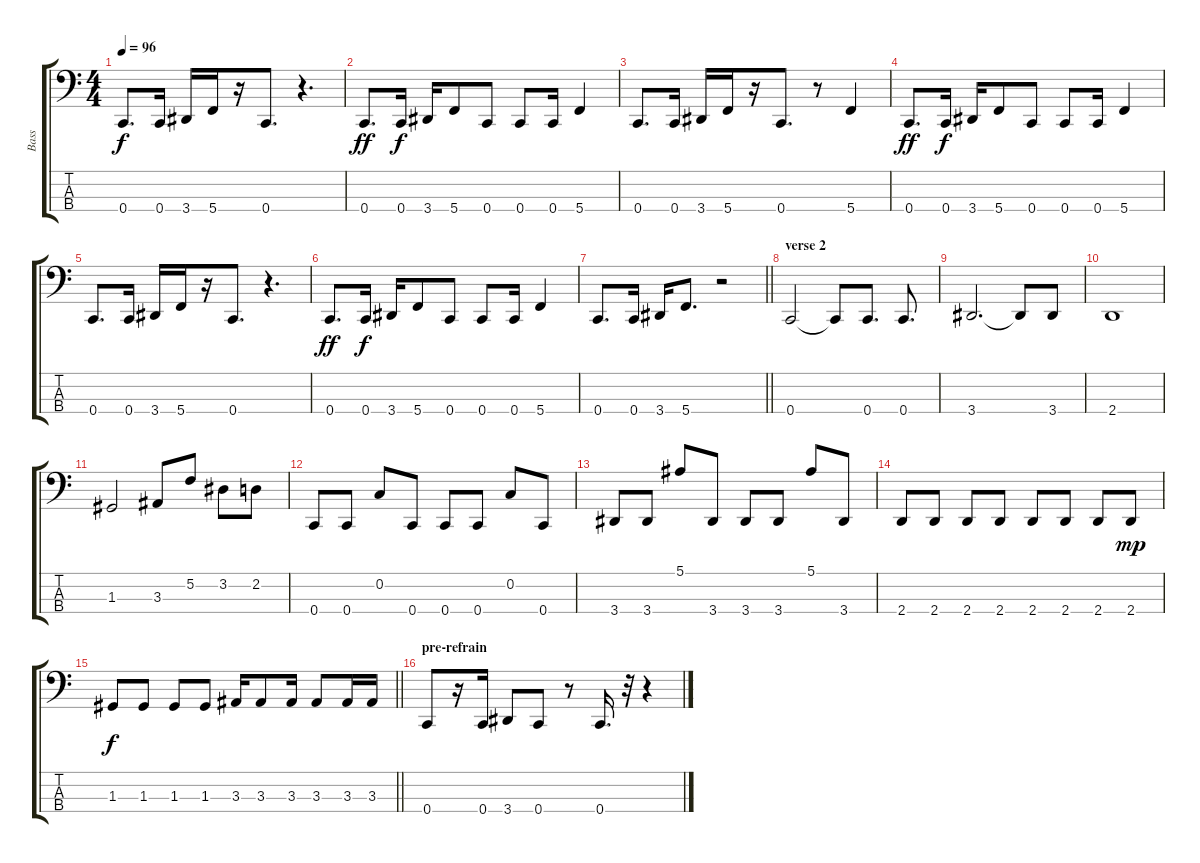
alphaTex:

\track ("Bass" "Bass") {instrument electricbassfinger}
\staff {score tabs}
\tuning (F2 C2 G1 C1) {hide}
\ts (4 4)
\tempo 96
\clef f4
\ks c
0.4.8{d dy f} 0.4.16 3.4.16 5.4.16 r.16 0.4.8{d} r.4{d} |
0.4.8{d dy ff} 0.4.16{dy f} 3.4.16 5.4.8 0.4.8 0.4.8 0.4.16 5.4.4 |
0.4.8{d} 0.4.16 3.4.16 5.4.16 r.16 0.4.8{d} r.8 5.4.4 |
0.4.8{d dy ff} 0.4.16{dy f} 3.4.16 5.4.8 0.4.8 0.4.8 0.4.16 5.4.4 |
0.4.8{d} 0.4.16 3.4.16 5.4.16 r.16 0.4.8{d} r.4{d} |
0.4.8{d dy ff} 0.4.16{dy f} 3.4.16 5.4.8 0.4.8 0.4.8 0.4.16 5.4.4 |
\barLineRight lightlight
0.4.8{d} 0.4.16 3.4.16 5.4.8{d} r.2 |
\section ("" "verse 2")
0.4.2 0.4{t}.8 0.4.8{d} 0.4.8{d} |
3.4.2{d} 3.4{t}.8 3.4.8 |
2.4.1 |
1.3.2 3.3.8 5.2.8 3.2.8 2.2.8 |
0.4.8 0.4.8 0.2.8 0.4.8 0.4.8 0.4.8 0.2.8 0.4.8 |
3.4.8 3.4.8 5.1.8 3.4.8 3.4.8 3.4.8 5.1.8 3.4.8 |
2.4.8 2.4.8 2.4.8 2.4.8 2.4.8 2.4.8 2.4.8 2.4.8{dy mp} |
\barLineRight lightlight
1.3.8{dy f} 1.3.8 1.3.8 1.3.8 3.3.16 3.3.8 3.3.16 3.3.8 3.3.16 3.3.16 |
\section ("" "pre-refrain")
0.4.8 r.16 0.4.16 3.4.8 0.4.8 r.8 0.4.16{d} r.32 r.4
